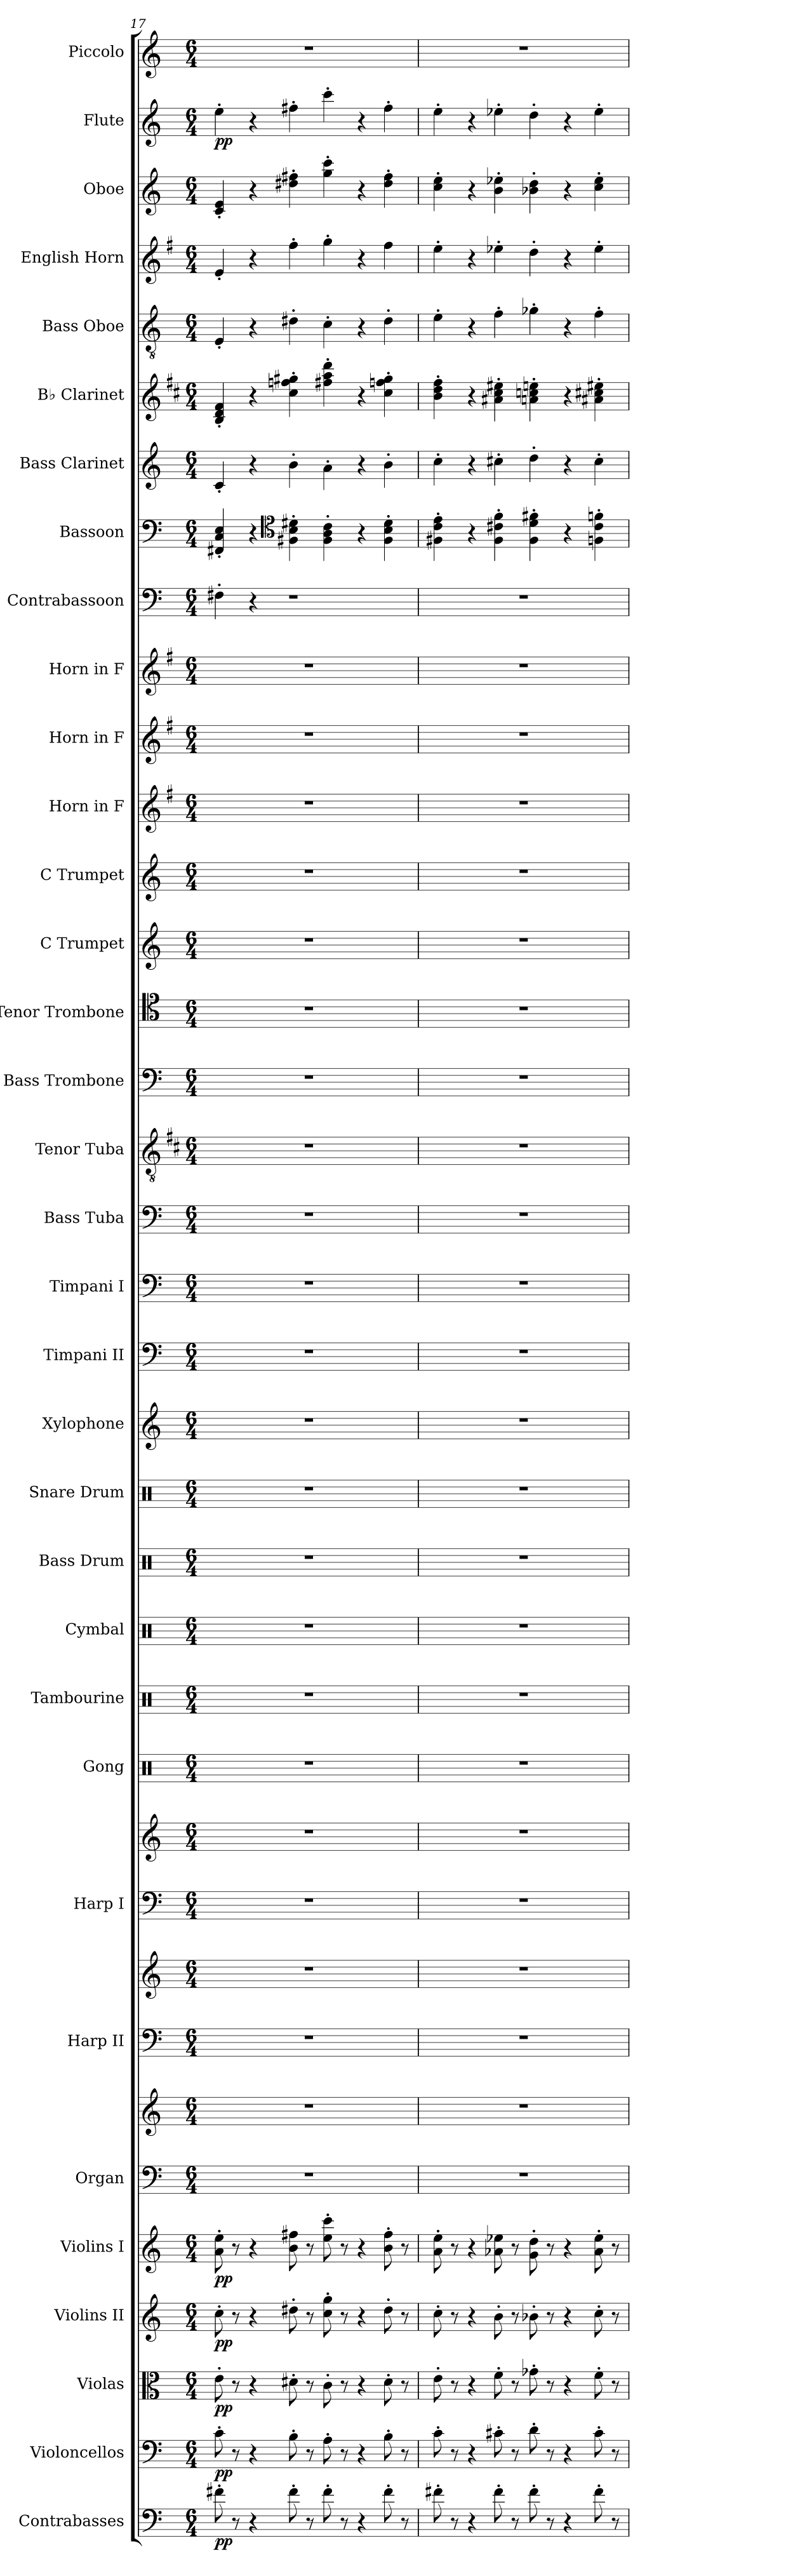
**kern	**dynam	**kern	**dynam	**kern	**dynam	**kern	**dynam	**kern	**dynam	**kern	**kern	**kern	**kern	**kern	**kern	**kern	**kern	**kern	**kern	**kern	**kern	**kern	**kern	**kern	**kern	**kern	**kern	**kern	**kern	**kern	**kern	**kern	**kern	**kern	**kern	**kern	**kern	**kern	**kern	**kern	**dynam	**kern
*part34	*part34	*part33	*part33	*part32	*part32	*part31	*part31	*part30	*part30	*part29	*part29	*part28	*part28	*part27	*part27	*part26	*part25	*part24	*part23	*part22	*part21	*part20	*part19	*part18	*part17	*part16	*part15	*part14	*part13	*part12	*part11	*part10	*part9	*part8	*part7	*part6	*part5	*part4	*part3	*part2	*part2	*part1
*staff37	*staff37	*staff36	*staff36	*staff35	*staff35	*staff34	*staff34	*staff33	*staff33	*staff32	*staff31	*staff30	*staff29	*staff28	*staff27	*staff26	*staff25	*staff24	*staff23	*staff22	*staff21	*staff20	*staff19	*staff18	*staff17	*staff16	*staff15	*staff14	*staff13	*staff12	*staff11	*staff10	*staff9	*staff8	*staff7	*staff6	*staff5	*staff4	*staff3	*staff2	*staff2	*staff1
*I"Contrabasses	*	*I"Violoncellos	*	*I"Violas	*	*I"Violins II	*	*I"Violins I	*	*I"Organ	*	*I"Harp II	*	*I"Harp I	*	*I"Gong	*I"Tambourine	*I"Cymbal	*I"Bass Drum	*I"Snare Drum	*I"Xylophone	*I"Timpani II	*I"Timpani I	*I"Bass Tuba	*I"Tenor Tuba	*I"Bass Trombone	*I"Tenor Trombone	*I"C Trumpet	*I"C Trumpet	*I"Horn in F	*I"Horn in F	*I"Horn in F	*I"Contrabassoon	*I"Bassoon	*I"Bass Clarinet	*I"B♭ Clarinet	*I"Bass Oboe	*I"English Horn	*I"Oboe	*I"Flute	*	*I"Piccolo
*I'Cbs.	*	*I'Vcs.	*	*I'Vlas.	*	*I'Vlns.	*	*I'Vlns.	*	*I'Org.	*	*I'Hrp.	*	*I'Hrp.	*	*	*I'Tamb.	*I'Cym.	*I'B. Dr.	*I'Sn. Dr.	*I'Xyl.	*I'Timp.	*I'Timp.	*I'Tba.	*	*I'B. Tbn.	*I'T. Tbn.	*I'C Tpt.	*I'C Tpt.	*	*	*	*I'Cbsn.	*I'Bsn.	*I'B. Cl.	*I'B♭ Cl.	*	*I'E. Hn.	*I'Ob.	*I'Fl.	*	*I'Picc.
!!LO:PB:g=z
*clefF4	*	*clefF4	*	*clefC3	*	*clefG2	*	*clefG2	*	*clefF4	*clefG2	*clefF4	*clefG2	*clefF4	*clefG2	*clefX	*clefX	*clefX	*clefX	*clefX	*clefG2	*clefF4	*clefF4	*clefF4	*clefGv2	*clefF4	*clefC4	*clefG2	*clefG2	*clefG2	*clefG2	*clefG2	*clefF4	*clefF4	*clefG2	*clefG2	*clefGv2	*clefG2	*clefG2	*clefG2	*	*clefG2
*ITrd7c12	*	*	*	*	*	*	*	*	*	*	*	*	*	*	*	*	*	*	*	*	*ITrd-7c-12	*	*	*	*ITrd1c2	*	*	*	*	*ITrd4c7	*ITrd4c7	*ITrd4c7	*ITrd7c12	*	*ITrd8c14	*ITrd1c2	*	*ITrd4c7	*	*	*	*ITrd-7c-12
*k[]	*	*k[]	*	*k[]	*	*k[]	*	*k[]	*	*k[]	*k[]	*k[]	*k[]	*k[]	*k[]	*k[]	*k[]	*k[]	*k[]	*k[]	*k[]	*k[]	*k[]	*k[]	*k[]	*k[]	*k[]	*k[]	*k[]	*k[]	*k[]	*k[]	*k[]	*k[]	*k[]	*k[]	*k[]	*k[]	*k[]	*k[]	*	*k[]
*M6/4	*	*M6/4	*	*M6/4	*	*M6/4	*	*M6/4	*	*M6/4	*M6/4	*M6/4	*M6/4	*M6/4	*M6/4	*M6/4	*M6/4	*M6/4	*M6/4	*M6/4	*M6/4	*M6/4	*M6/4	*M6/4	*M6/4	*M6/4	*M6/4	*M6/4	*M6/4	*M6/4	*M6/4	*M6/4	*M6/4	*M6/4	*M6/4	*M6/4	*M6/4	*M6/4	*M6/4	*M6/4	*	*M6/4
=17	=17	=17	=17	=17	=17	=17	=17	=17	=17	=17	=17	=17	=17	=17	=17	=17	=17	=17	=17	=17	=17	=17	=17	=17	=17	=17	=17	=17	=17	=17	=17	=17	=17	=17	=17	=17	=17	=17	=17	=17	=17	=17
!	!LO:DY:b	!	!LO:DY:b	!	!LO:DY:b	!	!LO:DY:b	!	!LO:DY:b	!	!	!	!	!	!	!	!	!	!	!	!	!	!	!	!	!	!	!	!	!	!	!	!	!	!	!	!	!	!	!	!LO:DY:b	!
8F#X'\	pp	8c'\	pp	8e'\	pp	8cc'\	pp	8a\' 8ee\'	pp	1.r	1.r	1.r	1.r	1.r	1.r	1.r	1.r	1.r	1.r	1.r	1.r	1.r	1.r	1.r	1.r	1.r	1.r	1.r	1.r	1.r	1.r	1.r	4FF#X'\	4FF#X/' 4C/' 4E/'	4C'/	4A/' 4c/' 4e/'	4E'/	4A'/	4c/' 4e/'	4ee'\	pp	1.r
8r	.	8r	.	8r	.	8r	.	8r	.	.	.	.	.	.	.	.	.	.	.	.	.	.	.	.	.	.	.	.	.	.	.	.	.	.	.	.	.	.	.	.	.	.
4r	.	4r	.	4r	.	4r	.	4r	.	.	.	.	.	.	.	.	.	.	.	.	.	.	.	.	.	.	.	.	.	.	.	.	4r	4r	4r	4r	4r	4r	4r	4r	.	.
*	*	*	*	*	*	*	*	*	*	*	*	*	*	*	*	*	*	*	*	*	*	*	*	*	*	*	*	*	*	*	*	*	*	*clefC4	*	*	*	*	*	*	*	*
8F#'\	.	8B'\	.	8d#X'\	.	8dd#X'\	.	8b\ 8ff#X\	.	.	.	.	.	.	.	.	.	.	.	.	.	.	.	.	.	.	.	.	.	.	.	.	1r	4F#X\' 4B\' 4d#X\'	4B'\	4b\' 4ee-X\' 4ff#X\'	4d#X'\	4b'\	4dd#X\' 4ff#X\'	4ff#X'\	.	.
8r	.	8r	.	8r	.	8r	.	8r	.	.	.	.	.	.	.	.	.	.	.	.	.	.	.	.	.	.	.	.	.	.	.	.	.	.	.	.	.	.	.	.	.	.
8F#'\	.	8A'\	.	8c'\	.	8cc\' 8gg\'	.	8ee\' 8ccc\'	.	.	.	.	.	.	.	.	.	.	.	.	.	.	.	.	.	.	.	.	.	.	.	.	.	4F#\' 4A\' 4c\'	4A'\	4een\' 4gg\' 4ccc\'	4c'\	4cc'\	4gg\' 4ccc\'	4ccc'\	.	.
8r	.	8r	.	8r	.	8r	.	8r	.	.	.	.	.	.	.	.	.	.	.	.	.	.	.	.	.	.	.	.	.	.	.	.	.	.	.	.	.	.	.	.	.	.
4r	.	4r	.	4r	.	4r	.	4r	.	.	.	.	.	.	.	.	.	.	.	.	.	.	.	.	.	.	.	.	.	.	.	.	.	4r	4r	4r	4r	4r	4r	4r	.	.
8F#'\	.	8B'\	.	8d#'\	.	8dd#'\	.	8b\' 8ff#\'	.	.	.	.	.	.	.	.	.	.	.	.	.	.	.	.	.	.	.	.	.	.	.	.	.	4F#\' 4B\' 4d#\'	4B'\	4b\' 4ee-X\' 4ff#\'	4d#'\	4b\	4dd#\' 4ff#\'	4ff#'\	.	.
8r	.	8r	.	8r	.	8r	.	8r	.	.	.	.	.	.	.	.	.	.	.	.	.	.	.	.	.	.	.	.	.	.	.	.	.	.	.	.	.	.	.	.	.	.
=18	=18	=18	=18	=18	=18	=18	=18	=18	=18	=18	=18	=18	=18	=18	=18	=18	=18	=18	=18	=18	=18	=18	=18	=18	=18	=18	=18	=18	=18	=18	=18	=18	=18	=18	=18	=18	=18	=18	=18	=18	=18	=18
8F#X'\	.	8c'\	.	8e'\	.	8cc'\	.	8a\' 8ee\'	.	1.r	1.r	1.r	1.r	1.r	1.r	1.r	1.r	1.r	1.r	1.r	1.r	1.r	1.r	1.r	1.r	1.r	1.r	1.r	1.r	1.r	1.r	1.r	1.r	4F#X\' 4c\' 4e\'	4c'\	4a\' 4cc\' 4ee\'	4e'\	4a'\	4cc\' 4ee\'	4ee'\	.	1.r
8r	.	8r	.	8r	.	8r	.	8r	.	.	.	.	.	.	.	.	.	.	.	.	.	.	.	.	.	.	.	.	.	.	.	.	.	.	.	.	.	.	.	.	.	.
4r	.	4r	.	4r	.	4r	.	4r	.	.	.	.	.	.	.	.	.	.	.	.	.	.	.	.	.	.	.	.	.	.	.	.	.	4r	4r	4r	4r	4r	4r	4r	.	.
8F#'\	.	8c#X'\	.	8f'\	.	8b'\	.	8a-X\ 8ee-X\	.	.	.	.	.	.	.	.	.	.	.	.	.	.	.	.	.	.	.	.	.	.	.	.	.	4F#\' 4c#X\' 4f\'	4c#X'\	4g#X\' 4b\' 4dd#X\'	4f'\	4a-X'\	4b\' 4ee-X\'	4ee-X'\	.	.
8r	.	8r	.	8r	.	8r	.	8r	.	.	.	.	.	.	.	.	.	.	.	.	.	.	.	.	.	.	.	.	.	.	.	.	.	.	.	.	.	.	.	.	.	.
8F#'\	.	8d'\	.	8g-X'\	.	8b-X'\	.	8g\' 8dd\'	.	.	.	.	.	.	.	.	.	.	.	.	.	.	.	.	.	.	.	.	.	.	.	.	.	4F#\' 4d\' 4f#X\'	4d'\	4gn\' 4b-X\' 4ddn\'	4g-X'\	4g'\	4b-X\' 4dd\'	4dd'\	.	.
8r	.	8r	.	8r	.	8r	.	8r	.	.	.	.	.	.	.	.	.	.	.	.	.	.	.	.	.	.	.	.	.	.	.	.	.	.	.	.	.	.	.	.	.	.
4r	.	4r	.	4r	.	4r	.	4r	.	.	.	.	.	.	.	.	.	.	.	.	.	.	.	.	.	.	.	.	.	.	.	.	.	4r	4r	4r	4r	4r	4r	4r	.	.
8F#'\	.	8c#'\	.	8f'\	.	8cc'\	.	8a-\' 8ee-\'	.	.	.	.	.	.	.	.	.	.	.	.	.	.	.	.	.	.	.	.	.	.	.	.	.	4Fn\' 4c#\' 4fn\'	4c#'\	4g#X\' 4bn\' 4dd#X\'	4f'\	4a-'\	4cc\' 4ee-\'	4ee-'\	.	.
8r	.	8r	.	8r	.	8r	.	8r	.	.	.	.	.	.	.	.	.	.	.	.	.	.	.	.	.	.	.	.	.	.	.	.	.	.	.	.	.	.	.	.	.	.
=	=	=	=	=	=	=	=	=	=	=	=	=	=	=	=	=	=	=	=	=	=	=	=	=	=	=	=	=	=	=	=	=	=	=	=	=	=	=	=	=	=	=
*-	*-	*-	*-	*-	*-	*-	*-	*-	*-	*-	*-	*-	*-	*-	*-	*-	*-	*-	*-	*-	*-	*-	*-	*-	*-	*-	*-	*-	*-	*-	*-	*-	*-	*-	*-	*-	*-	*-	*-	*-	*-	*-
